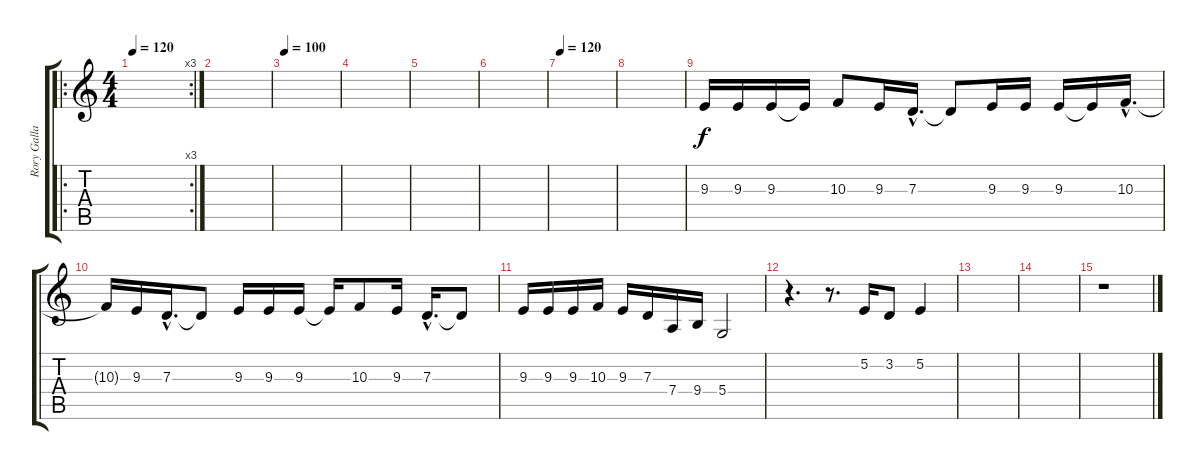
\track ("Rory Gallagher Vocals" "Rory Galla") {instrument viola}
\staff {score tabs}
\tuning (E4 B3 G3 D3 A2 E2) {hide}
\ro
\rc 3
\ts (4 4)
\tempo 120
\clef g2
\ks c
|
|
\tempo 100
|
|
|
|
\tempo 120
|
|
9.3.16 9.3.16 9.3.16 9.3{t}.16 10.3.8 9.3.16 7.3{hac}.16{d} 7.3{t}.8 9.3.16 9.3.16 9.3.16 9.3{t}.16 10.3{hac}.16{d} |
10.3{t}.16 9.3.16 7.3{hac}.16{d} 7.3{t}.8 9.3.16 9.3.16 9.3.16 9.3{t}.16 10.3.8 9.3.16 7.3{hac}.16{d} 7.3{t}.8 |
9.3.16 9.3.16 9.3.16 10.3.16 9.3.16 7.3.16 7.4.16 9.4.16 5.4.2 |
r.4{d} r.8{d} 5.2.16 3.2.8 5.2.4 |
|
|
r.1
